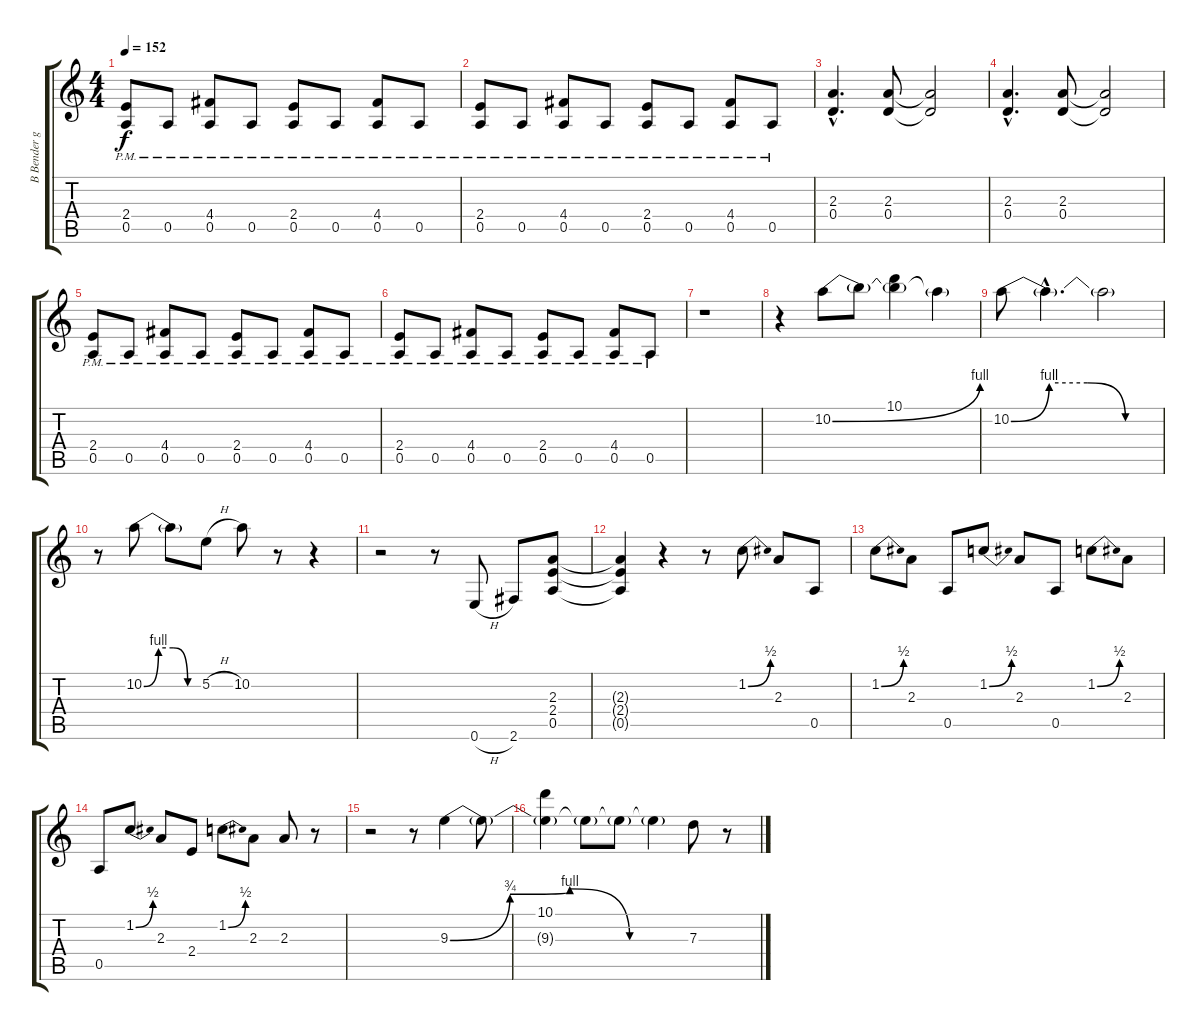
\track ("B Bender guitar Ron" "B Bender g") {instrument distortionguitar}
\staff {score tabs}
\tuning (E4 B3 G3 D3 A2 E2) {hide}
\ts (4 4)
\tempo 152
\clef g2
\ks c
(2.4{pm} 0.5{pm}).8{dy f instrument distortionguitar} 0.5{pm}.8 (4.4{pm} 0.5{pm}).8 0.5{pm}.8 (2.4{pm} 0.5{pm}).8 0.5{pm}.8 (4.4{pm} 0.5{pm}).8 0.5{pm}.8 |
(2.4{pm} 0.5{pm}).8 0.5{pm}.8 (4.4{pm} 0.5{pm}).8 0.5{pm}.8 (2.4{pm} 0.5{pm}).8 0.5{pm}.8 (4.4{pm} 0.5{pm}).8 0.5{pm}.8 |
(2.3{hac} 0.4{hac}).4{d} (2.3 0.4).8 (2.3{t} 0.4{t}).2 |
(2.3{hac} 0.4{hac}).4{d} (2.3 0.4).8 (2.3{t} 0.4{t}).2 |
(2.4{pm} 0.5{pm}).8 0.5{pm}.8 (4.4{pm} 0.5{pm}).8 0.5{pm}.8 (2.4{pm} 0.5{pm}).8 0.5{pm}.8 (4.4{pm} 0.5{pm}).8 0.5{pm}.8 |
(2.4{pm} 0.5{pm}).8 0.5{pm}.8 (4.4{pm} 0.5{pm}).8 0.5{pm}.8 (2.4{pm} 0.5{pm}).8 0.5{pm}.8 (4.4{pm} 0.5{pm}).8 0.5{pm}.8 |
r.1 |
r.4 10.2{be (bend 0 0 60 4)}.8 10.2{t}.8 (10.1 10.2{t}).4 10.2{t}.4 |
10.2{be (custom 0 0 15 4 30 4 45 0 60 0)}.8 10.2{hac t}.4{d} 10.2{t}.2 |
r.8 10.2{be (custom 0 0 15 4 30 4 45 0 60 0)}.8 10.2{t}.8 5.2{h}.8 10.2.8 r.8 r.4 |
r.2 r.8 0.6{h}.8 2.6.8 (2.3 2.4 0.5).8 |
(2.3{t} 2.4{t} 0.5{t}).4 r.4 r.8 1.2{be (bend 0 0 60 2)}.8 2.3.8 0.5.8 |
1.2{be (bend 0 0 60 2)}.8 2.3.8 0.5.8 1.2{be (bend 0 0 60 2)}.8 2.3.8 0.5.8 1.2{be (bend 0 0 60 2)}.8 2.3.8 |
0.5.8 1.2{be (bend 0 0 60 2)}.8 2.3.8 2.4.8 1.2{be (bend 0 0 60 2)}.8 2.3.8 2.3.8 r.8 |
r.2 r.8 9.3{be (custom 0 0 15 3 30 4 45 0 60 0)}.4 9.3{t}.8 |
(10.1 9.3{t}).4 9.3{t}.8 9.3{t}.8 9.3{t}.4 7.3.8 r.8
